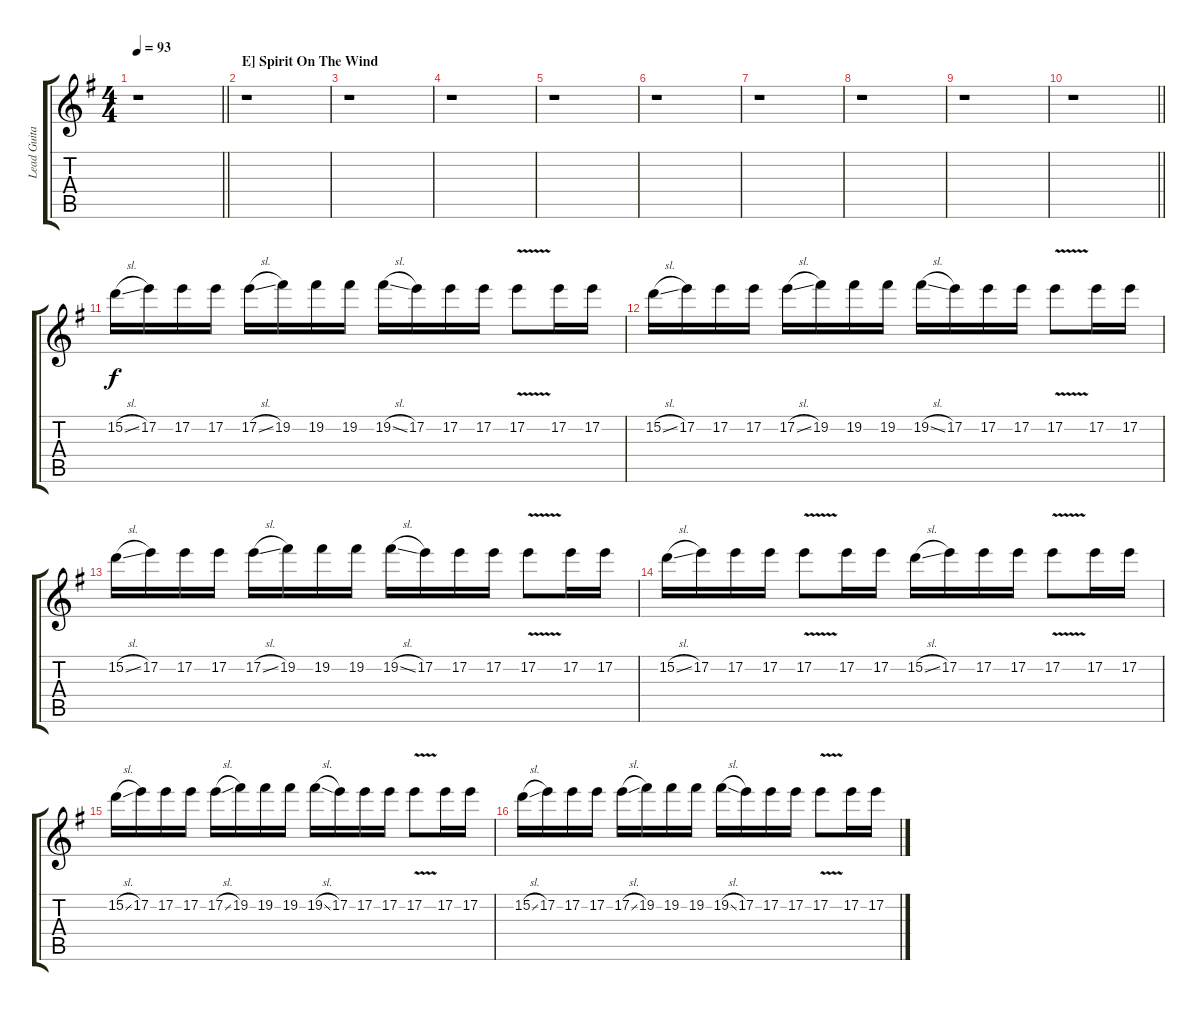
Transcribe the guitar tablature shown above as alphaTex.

\track ("Lead Guitar 1 - Arjen Lucassen" "Lead Guita") {instrument overdrivenguitar}
\staff {score tabs}
\tuning (E4 B3 G3 D3 A2 E2) {hide}
\ts (4 4)
\tempo 93
\clef g2
\barLineRight lightlight
\ks eminor
r.1{dy f} |
\section ("" "E] Spirit On The Wind")
r.1 |
r.1 |
r.1 |
r.1 |
r.1 |
r.1 |
r.1 |
r.1 |
\barLineRight lightlight
r.1 |
15.2{sl}.16 17.2.16 17.2.16 17.2.16 17.2{sl}.16 19.2.16 19.2.16 19.2.16 19.2{sl}.16 17.2.16 17.2.16 17.2.16 17.2{v}.8 17.2.16 17.2.16 |
15.2{sl}.16 17.2.16 17.2.16 17.2.16 17.2{sl}.16 19.2.16 19.2.16 19.2.16 19.2{sl}.16 17.2.16 17.2.16 17.2.16 17.2{v}.8 17.2.16 17.2.16 |
15.2{sl}.16 17.2.16 17.2.16 17.2.16 17.2{sl}.16 19.2.16 19.2.16 19.2.16 19.2{sl}.16 17.2.16 17.2.16 17.2.16 17.2{v}.8 17.2.16 17.2.16 |
15.2{sl}.16 17.2.16 17.2.16 17.2.16 17.2{v}.8 17.2.16 17.2.16 15.2{sl}.16 17.2.16 17.2.16 17.2.16 17.2{v}.8 17.2.16 17.2.16 |
15.2{sl}.16 17.2.16 17.2.16 17.2.16 17.2{sl}.16 19.2.16 19.2.16 19.2.16 19.2{sl}.16 17.2.16 17.2.16 17.2.16 17.2{v}.8 17.2.16 17.2.16 |
15.2{sl}.16 17.2.16 17.2.16 17.2.16 17.2{sl}.16 19.2.16 19.2.16 19.2.16 19.2{sl}.16 17.2.16 17.2.16 17.2.16 17.2{v}.8 17.2.16 17.2.16
